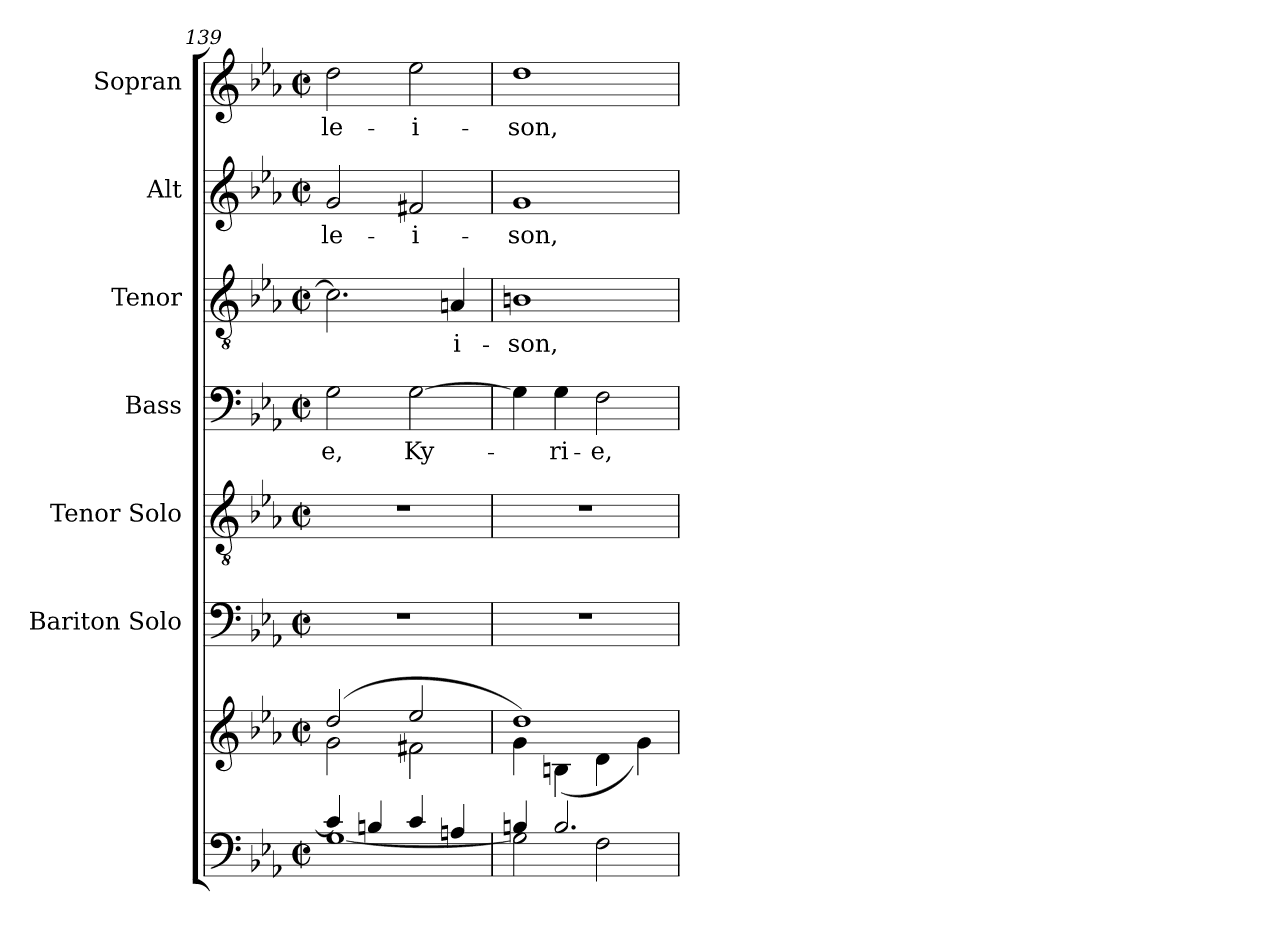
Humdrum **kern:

**kern	**kern	**kern	**kern	**kern	**text	**kern	**text	**kern	**text	**kern	**text
*part7	*part7	*part6	*part5	*part4	*part4	*part3	*part3	*part2	*part2	*part1	*part1
*staff8	*staff7	*staff6	*staff5	*staff4	*staff4	*staff3	*staff3	*staff2	*staff2	*staff1	*staff1
*	*	*I"Bariton Solo	*I"Tenor Solo	*I"Bass	*	*I"Tenor	*	*I"Alt	*	*I"Sopran	*
*	*	*	*	*I'B.	*	*I'T.	*	*I'A.	*	*I'S.	*
*clefF4	*clefG2	*clefF4	*clefGv2	*clefF4	*	*clefGv2	*	*clefG2	*	*clefG2	*
*k[b-e-a-]	*k[b-e-a-]	*k[b-e-a-]	*k[b-e-a-]	*k[b-e-a-]	*	*k[b-e-a-]	*	*k[b-e-a-]	*	*k[b-e-a-]	*
*E-:	*E-:	*E-:	*E-:	*E-:	*	*E-:	*	*E-:	*	*E-:	*
*M2/2	*M2/2	*M2/2	*M2/2	*M2/2	*	*M2/2	*	*M2/2	*	*M2/2	*
*met(c|)	*met(c|)	*met(c|)	*met(c|)	*met(c|)	*	*met(c|)	*	*met(c|)	*	*met(c|)	*
=139	=139	=139	=139	=139	=139	=139	=139	=139	=139	=139	=139
*^	*^	*	*	*	*	*	*	*	*	*	*
!	!	!	!	!	!	!	!LO:LY:b	!	!	!	!LO:LY:b	!	!LO:LY:b
4c/]	[<1G	(2dd/	2g\	1r	1r	2G\	-e,	2.c\]	.	2g/	-le-	2dd\	-le-
4Bn/	.	.	.	.	.	.	.	.	.	.	.	.	.
!	!	!	!	!	!	!	!LO:LY:b	!	!	!	!LO:LY:b	!	!LO:LY:b
4c/	.	2ee-/	2f#X\	.	.	[2G\	Ky-	.	.	2f#X/	-i-	2ee-\	-i-
!	!	!	!	!	!	!	!	!	!LO:LY:b	!	!	!	!
4An/	.	.	.	.	.	.	.	4An/	-i-	.	.	.	.
=140	=140	=140	=140	=140	=140	=140	=140	=140	=140	=140	=140	=140	=140
!	!	!	!	!	!	!	!	!	!LO:LY:b	!	!LO:LY:b	!	!LO:LY:b
4Bn/	2G\]	1dd)	4g\	1r	1r	4G\]	.	1Bn	-son,	1g	-son,	1dd	-son,
!	!	!	!	!	!	!	!LO:LY:b	!	!	!	!	!	!
2.B/	.	.	(<4Bn\	.	.	4G\	-ri-	.	.	.	.	.	.
!	!	!	!	!	!	!	!LO:LY:b	!	!	!	!	!	!
.	2F\	.	4d\	.	.	2F\	-e,	.	.	.	.	.	.
.	.	.	4g\)	.	.	.	.	.	.	.	.	.	.
*v	*v	*	*	*	*	*	*	*	*	*	*	*	*
*	*v	*v	*	*	*	*	*	*	*	*	*	*
=	=	=	=	=	=	=	=	=	=	=	=
*-	*-	*-	*-	*-	*-	*-	*-	*-	*-	*-	*-
